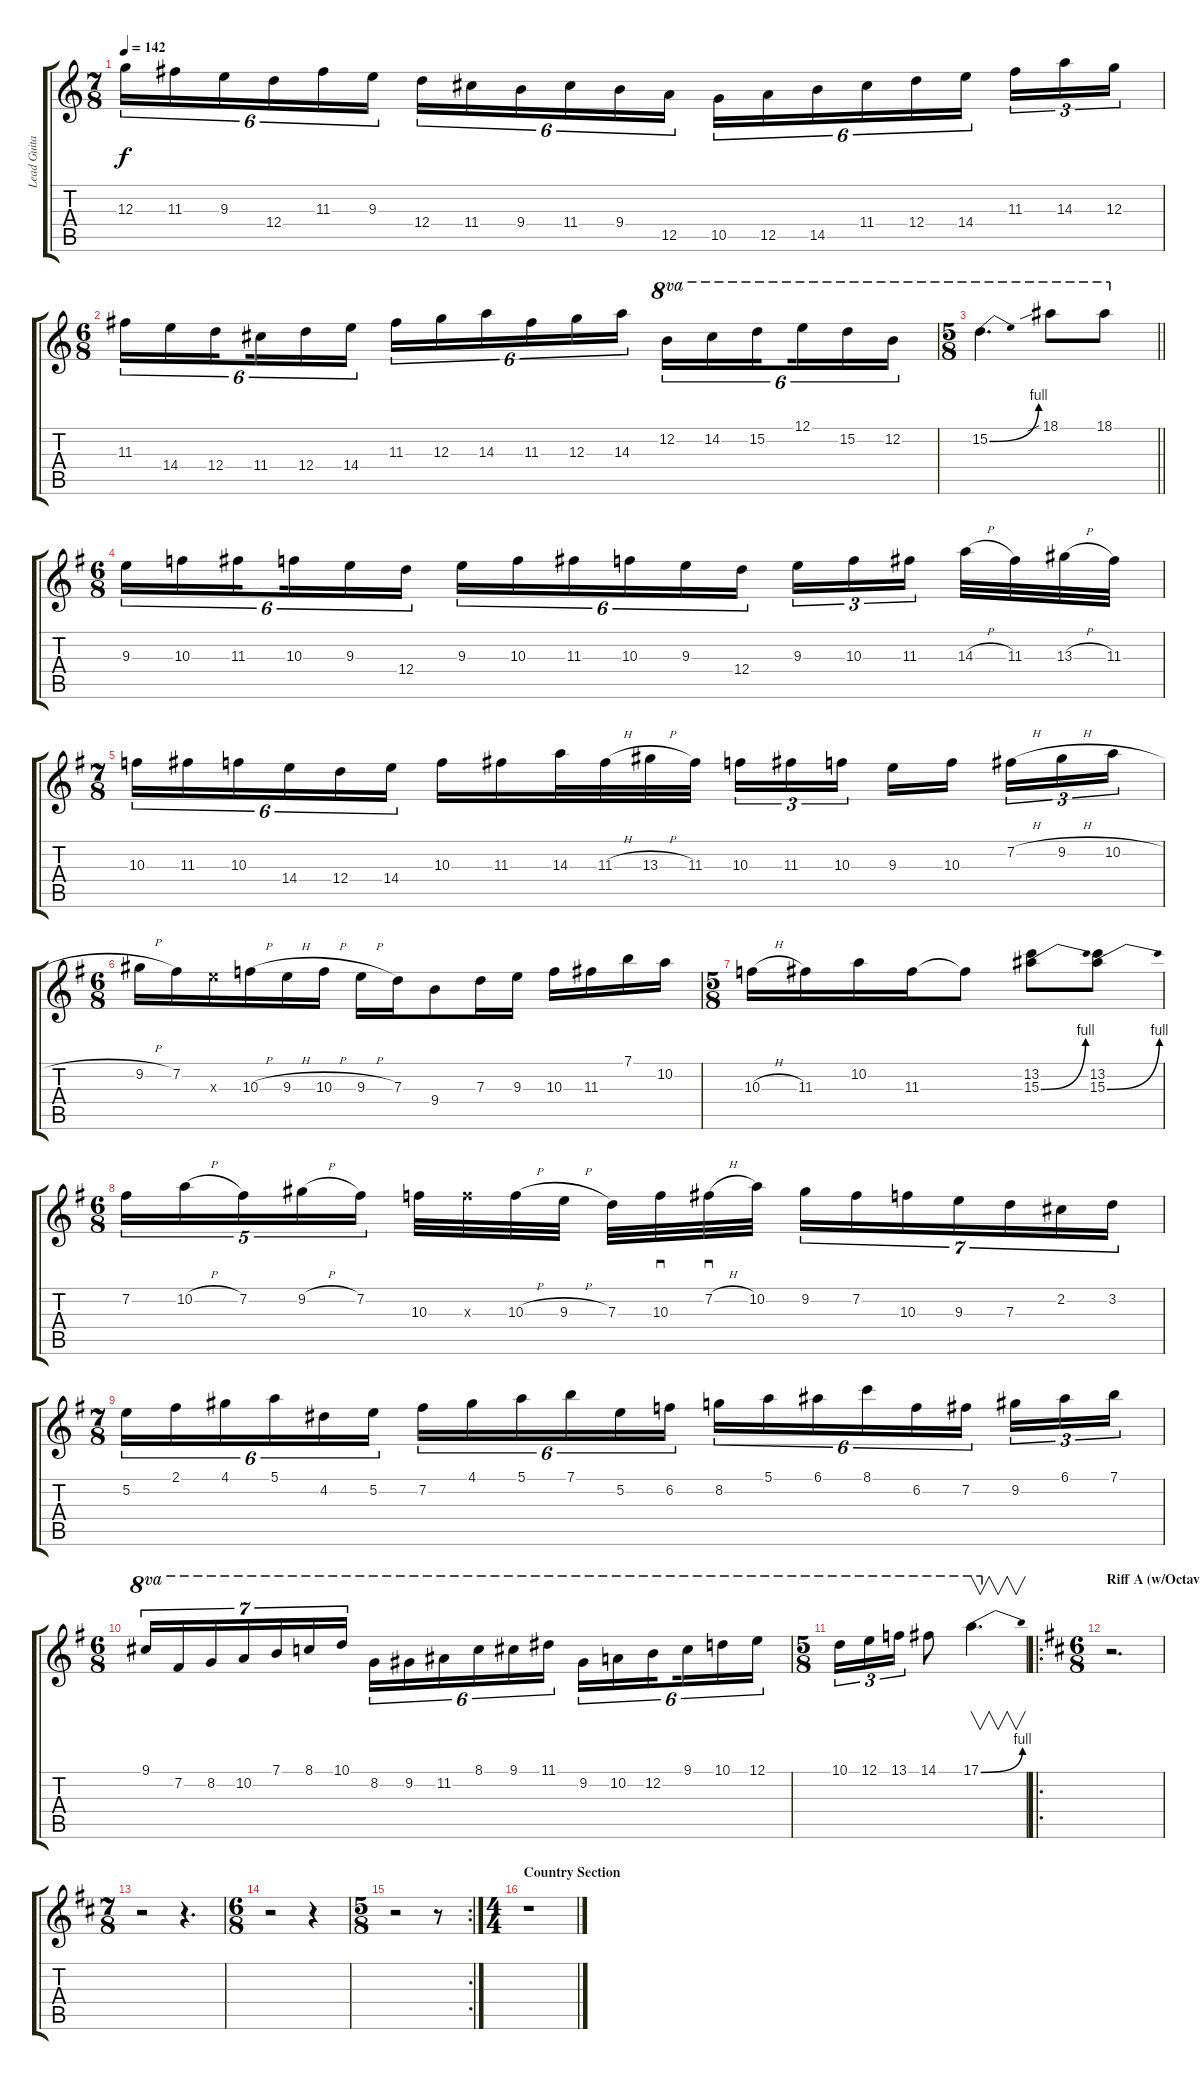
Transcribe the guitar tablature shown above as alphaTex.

\track ("Lead Guitar II" "Lead Guita") {instrument distortionguitar}
\staff {score tabs}
\tuning (E4 B3 G3 D3 A2 E2) {hide}
\ts (7 8)
\tempo 142
\clef g2
\ks c
12.3.16{tu (6 4) dy f} 11.3.16{tu (6 4)} 9.3.16{tu (6 4)} 12.4.16{tu (6 4)} 11.3.16{tu (6 4)} 9.3.16{tu (6 4)} 12.4.16{tu (6 4)} 11.4.16{tu (6 4)} 9.4.16{tu (6 4)} 11.4.16{tu (6 4)} 9.4.16{tu (6 4)} 12.5.16{tu (6 4)} 10.5.16{tu (6 4)} 12.5.16{tu (6 4)} 14.5.16{tu (6 4)} 11.4.16{tu (6 4)} 12.4.16{tu (6 4)} 14.4.16{tu (6 4)} 11.3.16{tu (3 2)} 14.3.16{tu (3 2)} 12.3.16{tu (3 2)} |
\ts (6 8)
11.3.16{tu (6 4)} 14.4.16{tu (6 4)} 12.4.16{tu (6 4) beam splitsecondary} 11.4.16{tu (6 4)} 12.4.16{tu (6 4)} 14.4.16{tu (6 4) beam splitsecondary} 11.3.16{tu (6 4)} 12.3.16{tu (6 4)} 14.3.16{tu (6 4)} 11.3.16{tu (6 4)} 12.3.16{tu (6 4)} 14.3.16{tu (6 4) beam splitsecondary} 12.2.16{tu (6 4) ot 8va} 14.2.16{tu (6 4) ot 8va} 15.2.16{tu (6 4) ot 8va beam splitsecondary} 12.1.16{tu (6 4) ot 8va} 15.2.16{tu (6 4) ot 8va} 12.2.16{tu (6 4) ot 8va} |
\ts (5 8)
\barLineRight lightlight
15.2{be (bend 0 0 60 4)}.4{d ot 8va} 18.1{sib}.8{ot 8va} 18.1.8{ot 8va} |
\ts (6 8)
\ks g
9.3.16{tu (6 4)} 10.3.16{tu (6 4)} 11.3.16{tu (6 4) beam splitsecondary} 10.3.16{tu (6 4)} 9.3.16{tu (6 4)} 12.4.16{tu (6 4) beam splitsecondary} 9.3.16{tu (6 4)} 10.3.16{tu (6 4)} 11.3.16{tu (6 4)} 10.3.16{tu (6 4)} 9.3.16{tu (6 4)} 12.4.16{tu (6 4) beam splitsecondary} 9.3.16{tu (3 2)} 10.3.16{tu (3 2)} 11.3.16{tu (3 2) beam splitsecondary} 14.3{h}.32 11.3.32 13.3{h}.32 11.3.32 |
\ts (7 8)
10.3.16{tu (6 4)} 11.3.16{tu (6 4)} 10.3.16{tu (6 4)} 14.4.16{tu (6 4)} 12.4.16{tu (6 4)} 14.4.16{tu (6 4)} 10.3.16 11.3.16 14.3.32 11.3{h}.32 13.3{h}.32 11.3.32 10.3.16{tu (3 2)} 11.3.16{tu (3 2)} 10.3.16{tu (3 2)} 9.3.16 10.3.16 7.2{h}.16{tu (3 2)} 9.2{h}.16{tu (3 2)} 10.2{h}.16{tu (3 2)} |
\ts (6 8)
9.2{h}.16 7.2.16 9.3{x}.16 10.3{h}.16 9.3{h}.16 10.3{h}.16 9.3{h}.16 7.3.16 9.4.8 7.3.16 9.3.16 10.3.16 11.3.16 7.1.16 10.2.16 |
\ts (5 8)
10.3{h}.16 11.3.16 10.2.16 11.3.16 11.3{t}.8 (13.2 15.3{be (bend 0 0 60 4)}).8 (13.2 15.3{be (bend 0 0 60 4)}).8 |
\ts (6 8)
7.2.16{tu (5 4)} 10.2{h}.16{tu (5 4)} 7.2.16{tu (5 4)} 9.2{h}.16{tu (5 4)} 7.2.16{tu (5 4) beam splitsecondary} 10.3.32 10.3{x}.32 10.3{h}.32 9.3{h}.32 7.3.32 10.3.32{sd} 7.2{h}.32{sd} 10.2.32{beam splitsecondary} 9.2.16{tu (7 4)} 7.2.16{tu (7 4)} 10.3.16{tu (7 4)} 9.3.16{tu (7 4)} 7.3.16{tu (7 4)} 2.2.16{tu (7 4)} 3.2.16{tu (7 4)} |
\ts (7 8)
5.2.16{tu (6 4)} 2.1.16{tu (6 4)} 4.1.16{tu (6 4)} 5.1.16{tu (6 4)} 4.2.16{tu (6 4)} 5.2.16{tu (6 4)} 7.2.16{tu (6 4)} 4.1.16{tu (6 4)} 5.1.16{tu (6 4)} 7.1.16{tu (6 4)} 5.2.16{tu (6 4)} 6.2.16{tu (6 4)} 8.2.16{tu (6 4)} 5.1.16{tu (6 4)} 6.1.16{tu (6 4)} 8.1.16{tu (6 4)} 6.2.16{tu (6 4)} 7.2.16{tu (6 4)} 9.2.16{tu (3 2)} 6.1.16{tu (3 2)} 7.1.16{tu (3 2)} |
\ts (6 8)
9.1.16{tu (7 4) ot 8va} 7.2.16{tu (7 4) ot 8va} 8.2.16{tu (7 4) ot 8va} 10.2.16{tu (7 4) ot 8va} 7.1.16{tu (7 4) ot 8va} 8.1.16{tu (7 4) ot 8va} 10.1.16{tu (7 4) ot 8va beam splitsecondary} 8.2.16{tu (6 4) ot 8va} 9.2.16{tu (6 4) ot 8va} 11.2.16{tu (6 4) ot 8va} 8.1.16{tu (6 4) ot 8va} 9.1.16{tu (6 4) ot 8va} 11.1.16{tu (6 4) ot 8va beam splitsecondary} 9.2.16{tu (6 4) ot 8va} 10.2.16{tu (6 4) ot 8va} 12.2.16{tu (6 4) ot 8va beam splitsecondary} 9.1.16{tu (6 4) ot 8va} 10.1.16{tu (6 4) ot 8va} 12.1.16{tu (6 4) ot 8va} |
\ts (5 8)
10.1.16{tu (3 2) ot 8va} 12.1.16{tu (3 2) ot 8va} 13.1.16{tu (3 2) ot 8va} 14.1.8{ot 8va} 17.1{be (bend 0 0 60 4)}.4{v d ot 8va} |
\ro
\ts (6 8)
\section ("" "Riff A (w/Octava)")
\ks d
r.2{d} |
\ts (7 8)
r.2 r.4{d} |
\ts (6 8)
r.2 r.4 |
\rc 2
\ts (5 8)
r.2 r.8 |
\ts (4 4)
\section ("" "Country Section")
r.1
